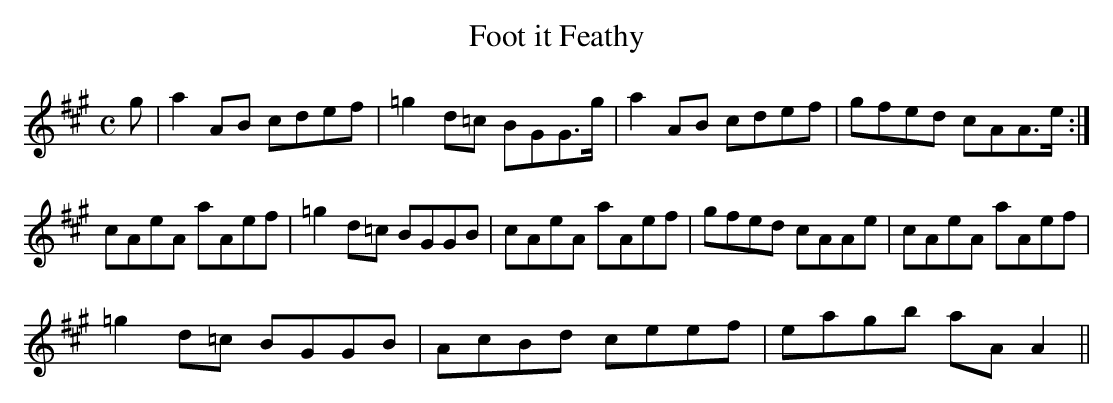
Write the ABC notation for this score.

X:1
T:Foot it Feathy
M:C
L:1/8
K:A Major
g|a2 AB cdef|=g2 d=c BGG>g|a2 AB cdef|gfed cAA>e:|
cAeA aAef|=g2 d=c BGGB|cAeA aAef|gfed cAAe|cAeA aAef|
=g2 d=c BGGB|AcBd ceef|eagb aA A2||
